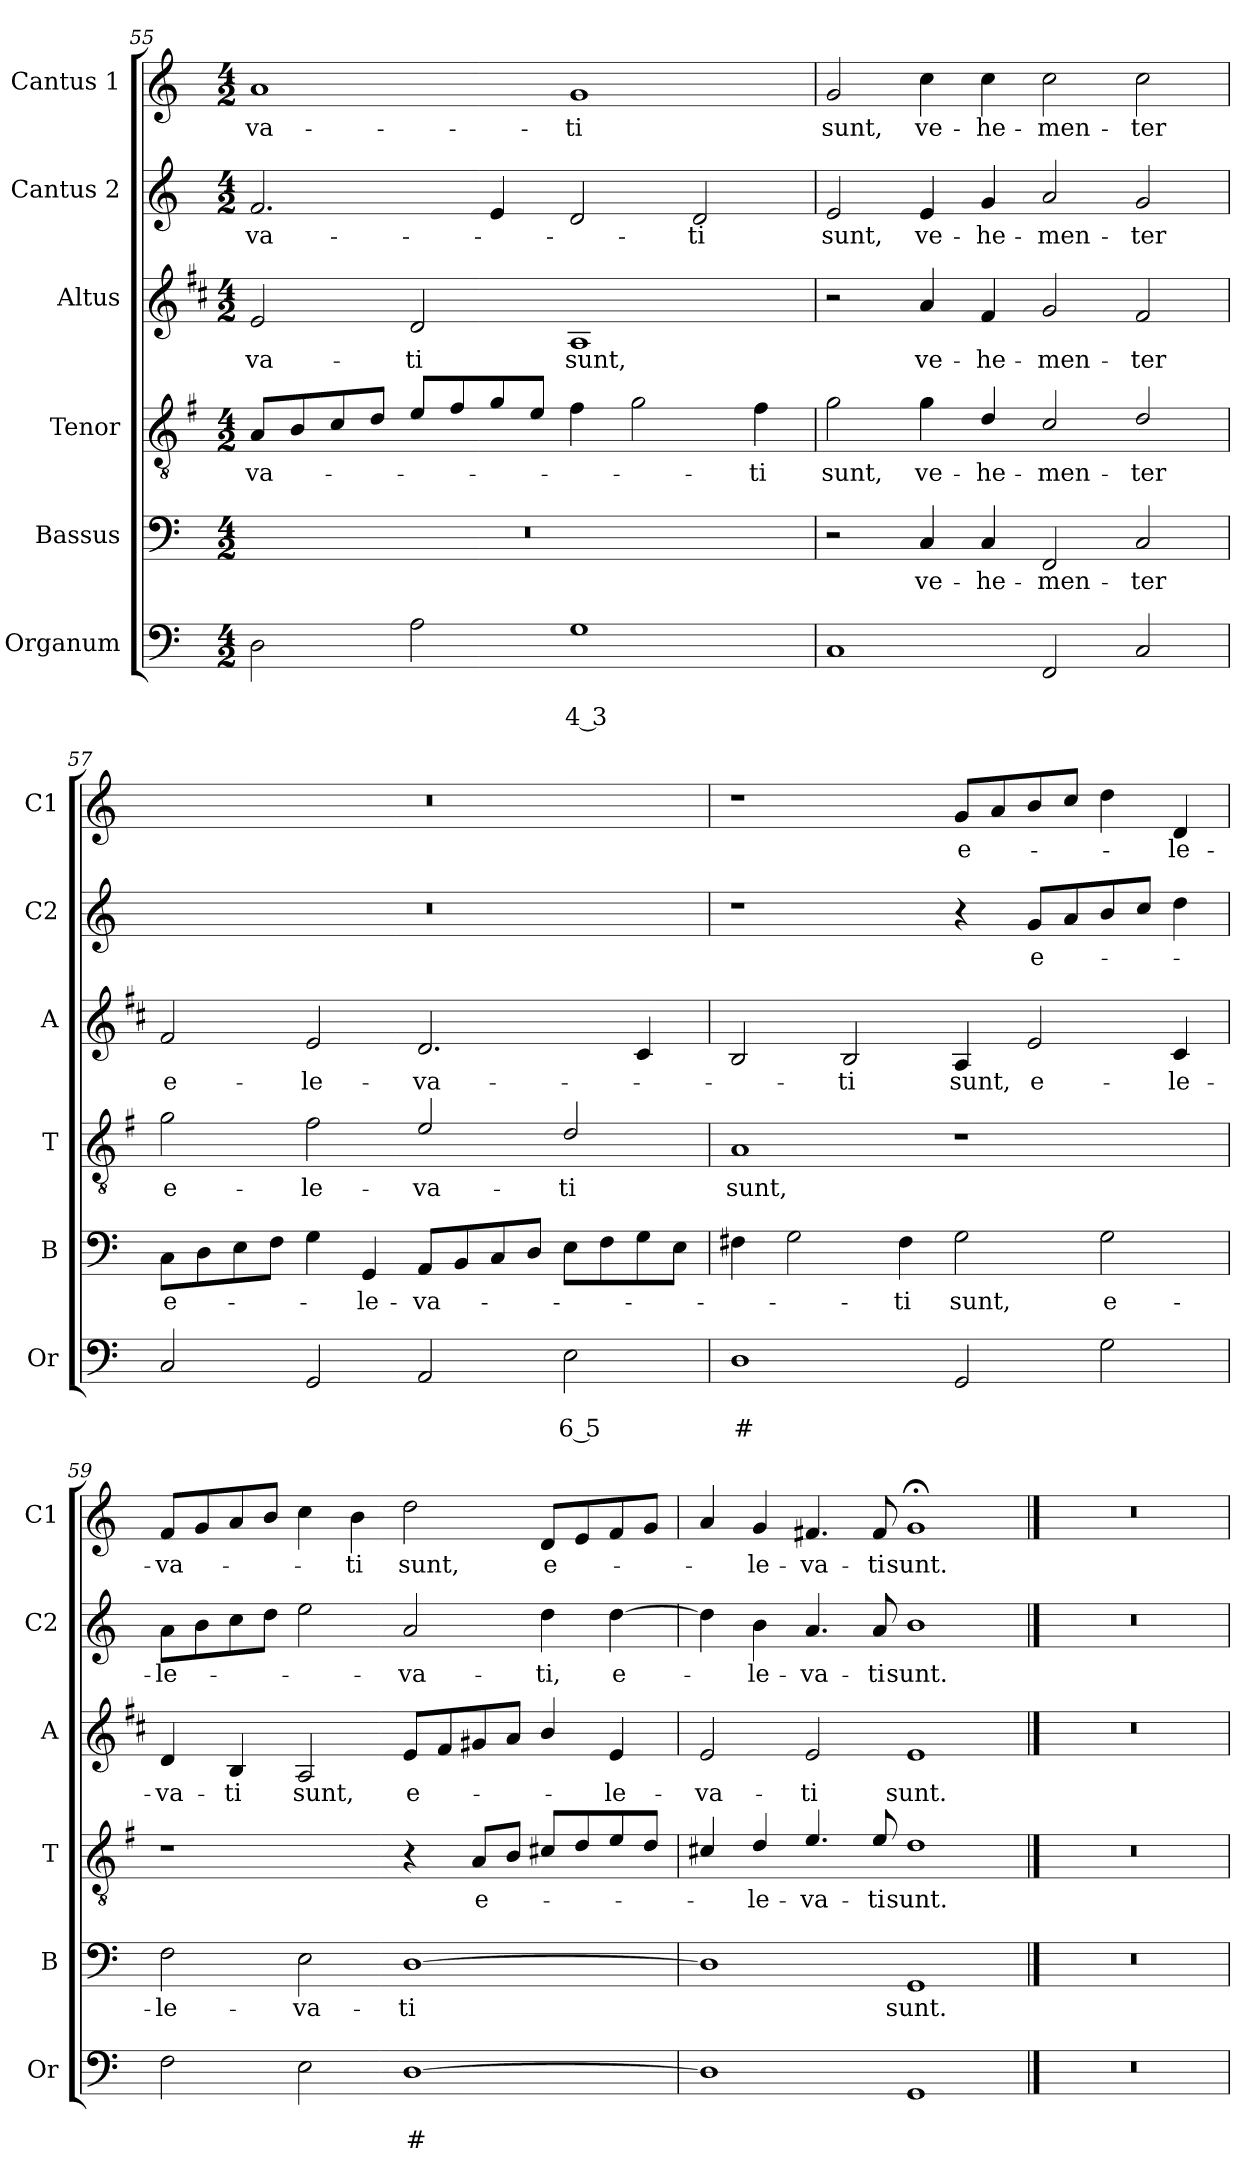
**kern	**text	**text	**kern	**text	**kern	**text	**kern	**text	**kern	**text	**kern	**text
*part6	*part6	*part6	*part5	*part5	*part4	*part4	*part3	*part3	*part2	*part2	*part1	*part1
*staff6	*staff6	*staff6	*staff5	*staff5	*staff4	*staff4	*staff3	*staff3	*staff2	*staff2	*staff1	*staff1
*I"Organum	*	*	*I"Bassus	*	*I"Tenor	*	*I"Altus	*	*I"Cantus 2	*	*I"Cantus 1	*
*I'Or	*	*	*I'B	*	*I'T	*	*I'A	*	*I'C2	*	*I'C1	*
!!LO:LB:g=z
*clefF4	*	*	*clefF4	*	*clefGv2	*	*clefG2	*	*clefG2	*	*clefG2	*
*	*	*	*	*	*ITrd4c7	*	*ITrd1c2	*	*	*	*	*
*k[]	*	*	*k[]	*	*k[]	*	*k[]	*	*k[]	*	*k[]	*
*C:	*	*	*C:	*	*C:	*	*C:	*	*C:	*	*C:	*
*M4/2	*	*	*M4/2	*	*M4/2	*	*M4/2	*	*M4/2	*	*M4/2	*
=55	=55	=55	=55	=55	=55	=55	=55	=55	=55	=55	=55	=55
!	!	!	!	!	!	!LO:LY:b	!	!LO:LY:b	!	!LO:LY:b	!	!LO:LY:b
2D\	.	.	0r	.	8D/L	-va-	2d/	-va-	2.f/	-va-	1a	-va-
.	.	.	.	.	8E/	.	.	.	.	.	.	.
.	.	.	.	.	8F/	.	.	.	.	.	.	.
.	.	.	.	.	8G/J	.	.	.	.	.	.	.
!	!	!	!	!	!	!	!	!LO:LY:b	!	!	!	!
2A\	.	.	.	.	8A/L	.	2c/	-ti	.	.	.	.
.	.	.	.	.	8B/	.	.	.	.	.	.	.
.	.	.	.	.	8c/	.	.	.	4e/	.	.	.
.	.	.	.	.	8A/J	.	.	.	.	.	.	.
!	!	!LO:LY:b	!	!	!	!	!	!LO:LY:b	!	!	!	!LO:LY:b
1G	.	4 3	.	.	4B\	.	1G	sunt,	2d/	.	1g	-ti
.	.	.	.	.	2c\	.	.	.	.	.	.	.
!	!	!	!	!	!	!	!	!	!	!LO:LY:b	!	!
.	.	.	.	.	.	.	.	.	2d/	-ti	.	.
!	!	!	!	!	!	!LO:LY:b	!	!	!	!	!	!
.	.	.	.	.	4B\	-ti	.	.	.	.	.	.
=56	=56	=56	=56	=56	=56	=56	=56	=56	=56	=56	=56	=56
!	!	!	!	!	!	!LO:LY:b	!	!	!	!LO:LY:b	!	!LO:LY:b
1C	.	.	2r	.	2c\	sunt,	2r	.	2e/	sunt,	2g/	sunt,
!	!	!	!	!LO:LY:b	!	!LO:LY:b	!	!LO:LY:b	!	!LO:LY:b	!	!LO:LY:b
.	.	.	4C/	ve-	4c\	ve-	4g/	ve-	4e/	ve-	4cc\	ve-
!	!	!	!	!LO:LY:b	!	!LO:LY:b	!	!LO:LY:b	!	!LO:LY:b	!	!LO:LY:b
.	.	.	4C/	-he-	4G/	-he-	4e/	-he-	4g/	-he-	4cc\	-he-
!	!	!	!	!LO:LY:b	!	!LO:LY:b	!	!LO:LY:b	!	!LO:LY:b	!	!LO:LY:b
2FF/	.	.	2FF/	-men-	2F/	-men-	2f/	-men-	2a/	-men-	2cc\	-men-
!	!	!	!	!LO:LY:b	!	!LO:LY:b	!	!LO:LY:b	!	!LO:LY:b	!	!LO:LY:b
2C/	.	.	2C/	-ter	2G/	-ter	2e/	-ter	2g/	-ter	2cc\	-ter
=57	=57	=57	=57	=57	=57	=57	=57	=57	=57	=57	=57	=57
!	!	!	!	!LO:LY:b	!	!LO:LY:b	!	!LO:LY:b	!	!	!	!
2C/	.	.	8C\L	e-	2c\	e-	2e/	e-	0r	.	0r	.
.	.	.	8D\	.	.	.	.	.	.	.	.	.
.	.	.	8E\	.	.	.	.	.	.	.	.	.
.	.	.	8F\J	.	.	.	.	.	.	.	.	.
!	!	!	!	!	!	!LO:LY:b	!	!LO:LY:b	!	!	!	!
2GG/	.	.	4G\	.	2B\	-le-	2d/	-le-	.	.	.	.
!	!	!	!	!LO:LY:b	!	!	!	!	!	!	!	!
.	.	.	4GG/	-le-	.	.	.	.	.	.	.	.
!	!	!	!	!LO:LY:b	!	!LO:LY:b	!	!LO:LY:b	!	!	!	!
2AA/	.	.	8AA/L	-va-	2A/	-va-	2.c/	-va-	.	.	.	.
.	.	.	8BB/	.	.	.	.	.	.	.	.	.
.	.	.	8C/	.	.	.	.	.	.	.	.	.
.	.	.	8D/J	.	.	.	.	.	.	.	.	.
!	!	!LO:LY:b	!	!	!	!LO:LY:b	!	!	!	!	!	!
2E\	.	6 5	8E\L	.	2G/	-ti	.	.	.	.	.	.
.	.	.	8F\	.	.	.	.	.	.	.	.	.
.	.	.	8G\	.	.	.	4B/	.	.	.	.	.
.	.	.	8E\J	.	.	.	.	.	.	.	.	.
=58	=58	=58	=58	=58	=58	=58	=58	=58	=58	=58	=58	=58
!	!	!LO:LY:b	!	!	!	!LO:LY:b	!	!	!	!	!	!
1D	.	#	4F#X\	.	1D	sunt,	2A/	.	1r	.	1r	.
.	.	.	2G\	.	.	.	.	.	.	.	.	.
!	!	!	!	!	!	!	!	!LO:LY:b	!	!	!	!
.	.	.	.	.	.	.	2A/	-ti	.	.	.	.
!	!	!	!	!LO:LY:b	!	!	!	!	!	!	!	!
.	.	.	4F#\	-ti	.	.	.	.	.	.	.	.
!	!	!	!	!LO:LY:b	!	!	!	!LO:LY:b	!	!	!	!LO:LY:b
2GG/	.	.	2G\	sunt,	1r	.	4G/	sunt,	4r	.	8g/L	e-
.	.	.	.	.	.	.	.	.	.	.	8a/	.
!	!	!	!	!	!	!	!	!LO:LY:b	!	!LO:LY:b	!	!
.	.	.	.	.	.	.	2d/	e-	8g/L	e-	8b/	.
.	.	.	.	.	.	.	.	.	8a/	.	8cc/J	.
!	!	!	!	!LO:LY:b	!	!	!	!	!	!	!	!
2G\	.	.	2G\	e-	.	.	.	.	8b/	.	4dd\	.
.	.	.	.	.	.	.	.	.	8cc/J	.	.	.
!	!	!	!	!	!	!	!	!LO:LY:b	!	!	!	!LO:LY:b
.	.	.	.	.	.	.	4B/	-le-	4dd\	.	4d/	-le-
!!LO:LB:g=z
=59	=59	=59	=59	=59	=59	=59	=59	=59	=59	=59	=59	=59
!	!	!	!	!LO:LY:b	!	!	!	!LO:LY:b	!	!LO:LY:b	!	!LO:LY:b
2F\	.	.	2F\	-le-	1r	.	4c/	-va-	8a\L	-le-	8f/L	-va-
.	.	.	.	.	.	.	.	.	8b\	.	8g/	.
!	!	!	!	!	!	!	!	!LO:LY:b	!	!	!	!
.	.	.	.	.	.	.	4A/	-ti	8cc\	.	8a/	.
.	.	.	.	.	.	.	.	.	8dd\J	.	8b/J	.
!	!	!	!	!LO:LY:b	!	!	!	!LO:LY:b	!	!	!	!
2E\	.	.	2E\	-va-	.	.	2G/	sunt,	2ee\	.	4cc\	.
!	!	!	!	!	!	!	!	!	!	!	!	!LO:LY:b
.	.	.	.	.	.	.	.	.	.	.	4b\	-ti
!	!	!LO:LY:b	!	!LO:LY:b	!	!	!	!LO:LY:b	!	!LO:LY:b	!	!LO:LY:b
[1D	.	#	[1D	-ti	4r	.	8d/L	e-	2a/	-va-	2dd\	sunt,
.	.	.	.	.	.	.	8e/	.	.	.	.	.
!	!	!	!	!	!	!LO:LY:b	!	!	!	!	!	!
.	.	.	.	.	8D/L	e-	8f#X/	.	.	.	.	.
.	.	.	.	.	8E/J	.	8g/J	.	.	.	.	.
!	!	!	!	!	!	!	!	!	!	!LO:LY:b	!	!LO:LY:b
.	.	.	.	.	8F#X/L	.	4a/	.	4dd\	-ti,	8d/L	e-
.	.	.	.	.	8G/	.	.	.	.	.	8e/	.
!	!	!	!	!	!	!	!	!LO:LY:b	!	!LO:LY:b	!	!
.	.	.	.	.	8A/	.	4d/	-le-	[4dd\	e-	8f/	.
.	.	.	.	.	8G/J	.	.	.	.	.	8g/J	.
=60	=60	=60	=60	=60	=60	=60	=60	=60	=60	=60	=60	=60
!	!	!	!	!	!	!	!	!LO:LY:b	!	!	!	!
1D]	.	.	1D]	.	4F#X/	.	2d/	-va-	4dd\]	.	4a/	.
!	!	!	!	!	!	!LO:LY:b	!	!	!	!LO:LY:b	!	!LO:LY:b
.	.	.	.	.	4G/	-le-	.	.	4b\	-le-	4g/	-le-
!	!	!	!	!	!	!LO:LY:b	!	!LO:LY:b	!	!LO:LY:b	!	!LO:LY:b
.	.	.	.	.	4.A/	-va-	2d/	-ti	4.a/	-va-	4.f#X/	-va-
!	!	!	!	!	!	!LO:LY:b	!	!	!	!LO:LY:b	!	!LO:LY:b
.	.	.	.	.	8A/	-ti	.	.	8a/	-ti	8f#/	-ti
!	!	!	!	!LO:LY:b	!	!LO:LY:b	!	!LO:LY:b	!	!LO:LY:b	!	!LO:LY:b
1GG	.	.	1GG	sunt.	1G	sunt.	1d	sunt.	1b	sunt.	1g;<	sunt.
==61	==61	==61	==61	==61	==61	==61	==61	==61	==61	==61	==61	==61
0r	.	.	0r	.	0r	.	0r	.	0r	.	0r	.
=	=	=	=	=	=	=	=	=	=	=	=	=
*-	*-	*-	*-	*-	*-	*-	*-	*-	*-	*-	*-	*-
